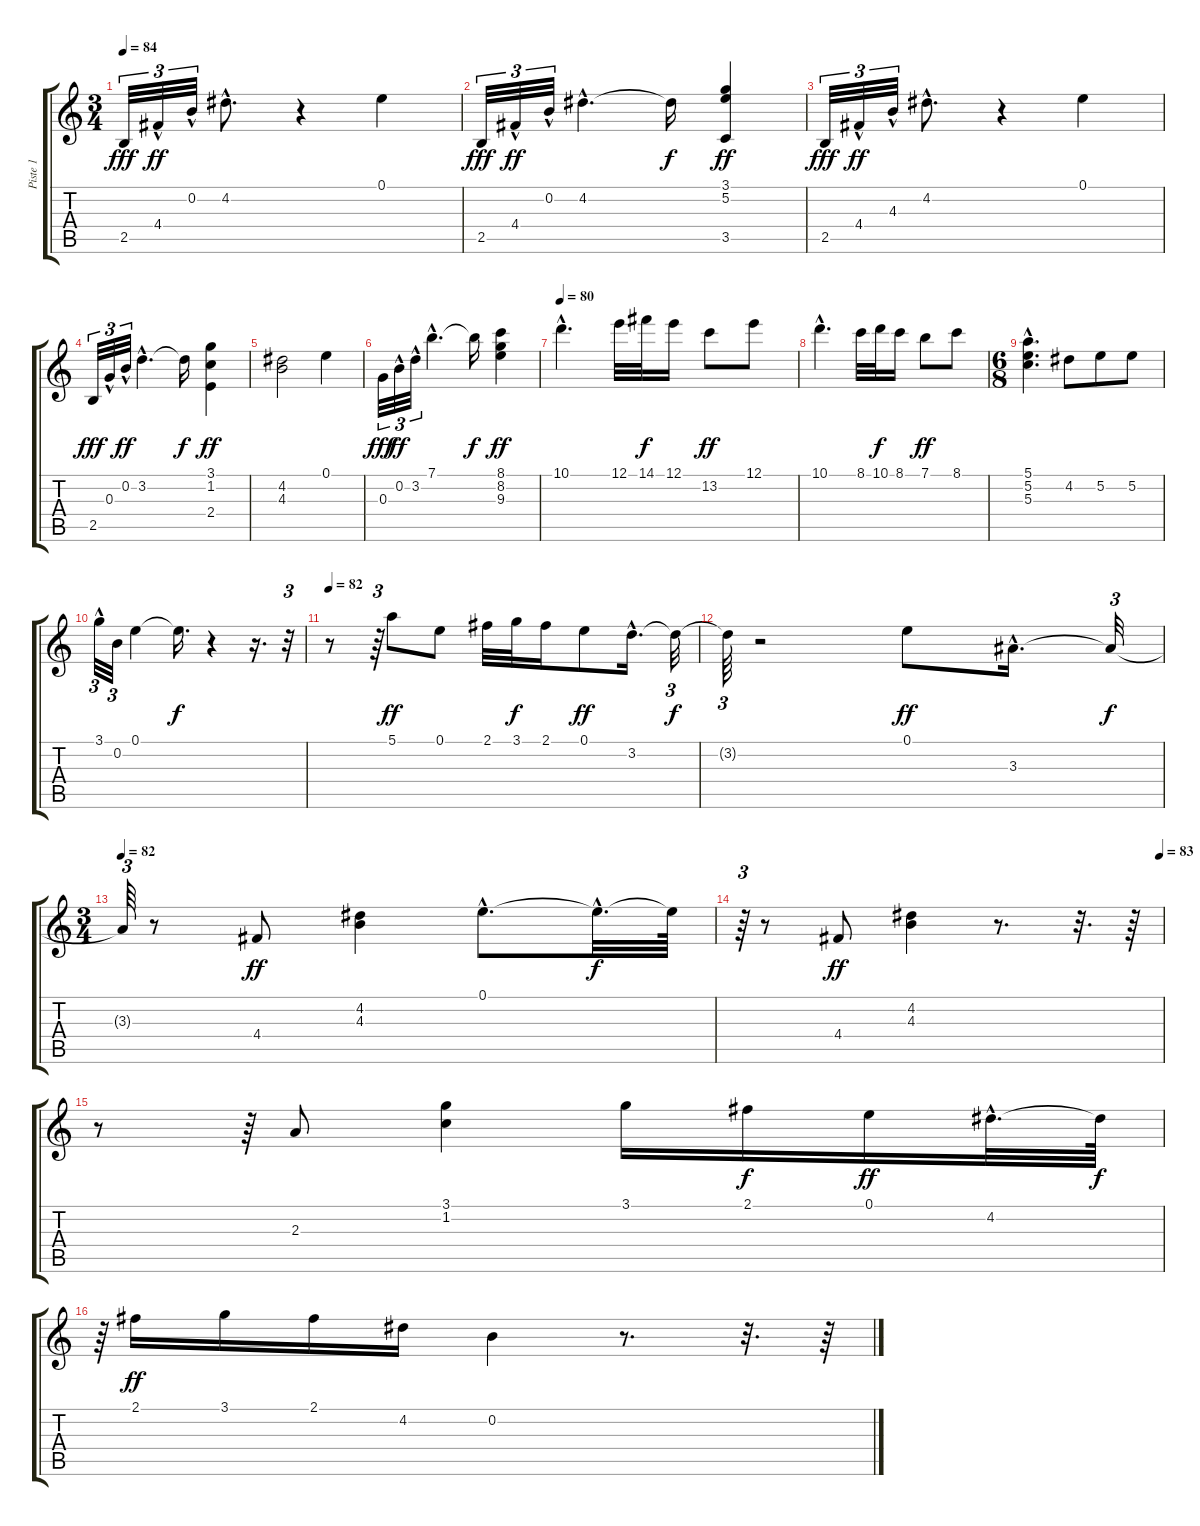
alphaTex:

\track ("Piste 1" "Piste 1") {instrument acousticguitarnylon}
\staff {score tabs}
\tuning (E4 B3 G3 D3 A2 E2) {hide}
\ts (3 4)
\tempo 84
\clef g2
\ks c
2.5.32{tu (3 2) dy fff} 4.4{hac}.32{tu (3 2) dy ff} 0.2{hac}.32{tu (3 2)} 4.2{hac}.8{d} r.4 0.1.4 |
2.5.32{tu (3 2) dy fff} 4.4{hac}.32{tu (3 2) dy ff} 0.2{hac}.32{tu (3 2)} 4.2{hac}.4{d} 4.2{t}.16{dy f} (3.1 5.2 3.5).4{dy ff} |
2.5.32{tu (3 2) dy fff} 4.4{hac}.32{tu (3 2) dy ff} 4.3{hac}.32{tu (3 2)} 4.2{hac}.8{d} r.4 0.1.4 |
2.5.32{tu (3 2) dy fff} 0.3{hac}.32{tu (3 2)} 0.2{hac}.32{tu (3 2) dy ff} 3.2{hac}.4{d} 3.2{t}.16{dy f} (3.1 1.2 2.4).4{dy ff} |
(4.2 4.3).2 0.1.4 |
0.3.32{tu (3 2) dy fff} 0.2{hac}.32{tu (3 2) dy ff} 3.2{hac}.32{tu (3 2)} 7.1{hac}.4{d} 7.1{t}.16{dy f} (8.1 8.2 9.3).4{dy ff} |
\tempo 80
10.1{hac}.4{d} 12.1.32 14.1.32{dy f} 12.1.16 13.2.8{dy ff} 12.1.8 |
10.1{hac}.4{d} 8.1.32 10.1.32{dy f} 8.1.16 7.1.8{dy ff} 8.1.8 |
\ts (6 8)
(5.1{hac} 5.2{hac} 5.3{hac}).4{d} 4.2.8 5.2.8 5.2.8 |
3.1{hac}.32{tu (3 2)} 0.2.32{tu (3 2)} 0.1.4 0.1{t}.16{d dy f} r.4 r.16{d} r.32{tu (3 2)} |
\tempo 82
r.8 r.64{tu (3 2)} 5.1.8{dy ff} 0.1.8 2.1.32 3.1.32{dy f} 2.1.16 0.1.8{dy ff} 3.2{hac}.16{d} 3.2{t}.32{tu (3 2) dy f} |
3.2{t}.64{tu (3 2)} r.2 0.1.8{dy ff} 3.3{hac}.16{d} 3.3{t}.32{tu (3 2) dy f} |
\ts (3 4)
\tempo 82
3.3{t}.64{tu (3 2)} r.8 4.4.8{dy ff} (4.2 4.3).4 0.1{hac}.8{d} 0.1{hac t}.32{d dy f} 0.1{t}.64 |
\tempo (83 0.9930555555555556)
r.64{tu (3 2)} r.8 4.4.8{dy ff} (4.2 4.3).4 r.8{d} r.32{d} r.64 |
r.8 r.64{tu (3 2)} 2.3.8 (3.1 1.2).4 3.1.16 2.1.16{dy f} 0.1.16{dy ff} 4.2{hac}.32{d} 4.2{t}.64{dy f} |
r.64{tu (3 2)} 2.1.16{dy ff} 3.1.16 2.1.16 4.2.16 0.2.4 r.8{d} r.32{d} r.64
